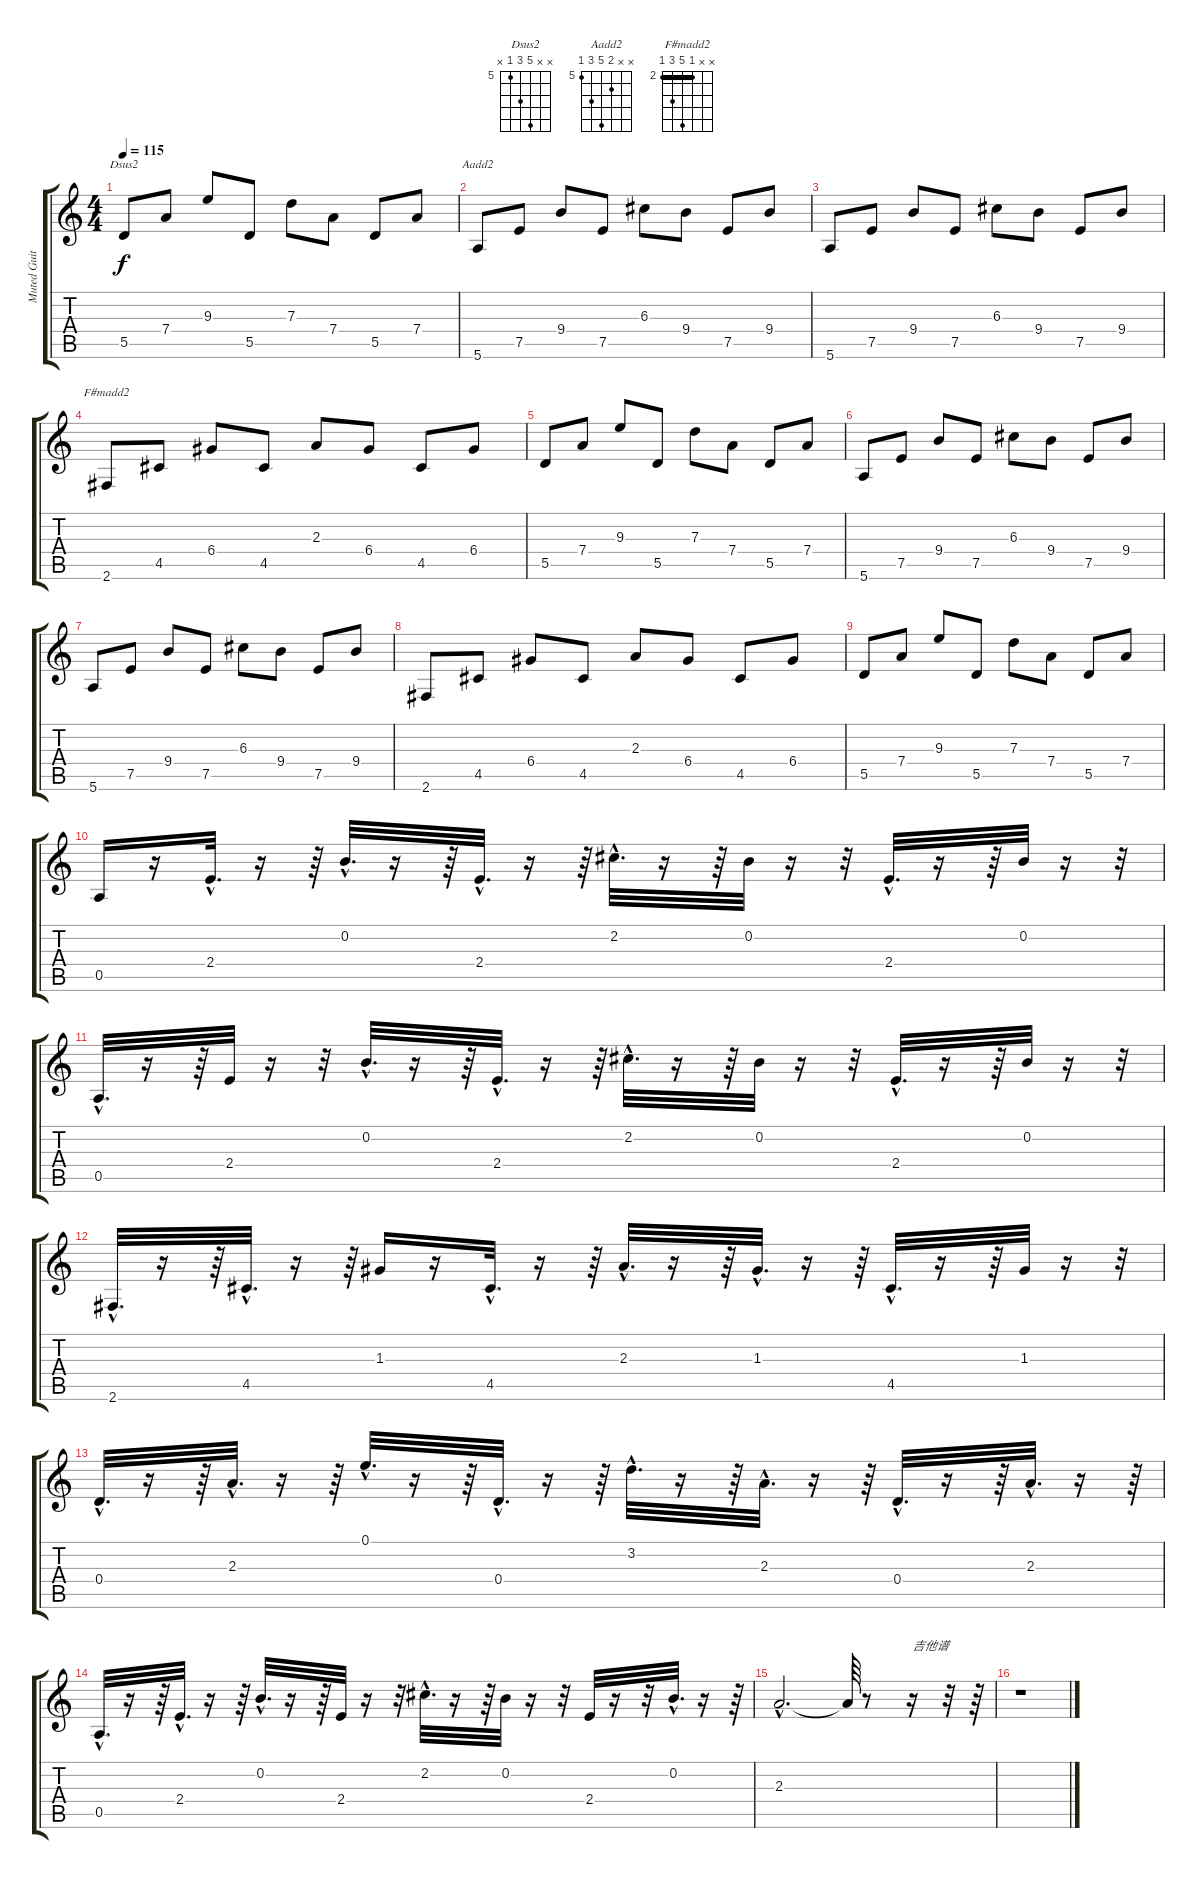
\track ("Muted Guitar        " "Muted Guit") {instrument electricguitarmuted}
\staff {score tabs}
\tuning (E4 B3 G3 D3 A2 E2) {hide}
\chord ("Dsus2" x x 9 7 5 x) {firstfret 5}
\chord ("Aadd2" x x 6 9 7 5) {firstfret 5}
\chord ("F#madd2" x x 2 6 4 2) {firstfret 2 barre 2}
\ts (4 4)
\tempo 115
\clef g2
\ks c
5.5.8{ch "Dsus2" dy f} 7.4.8 9.3.8 5.5.8 7.3.8 7.4.8 5.5.8 7.4.8 |
5.6.8{ch "Aadd2"} 7.5.8 9.4.8 7.5.8 6.3.8 9.4.8 7.5.8 9.4.8 |
5.6.8 7.5.8 9.4.8 7.5.8 6.3.8 9.4.8 7.5.8 9.4.8 |
2.6.8{ch "F#madd2"} 4.5.8 6.4.8 4.5.8 2.3.8 6.4.8 4.5.8 6.4.8 |
5.5.8 7.4.8 9.3.8 5.5.8 7.3.8 7.4.8 5.5.8 7.4.8 |
5.6.8 7.5.8 9.4.8 7.5.8 6.3.8 9.4.8 7.5.8 9.4.8 |
5.6.8 7.5.8 9.4.8 7.5.8 6.3.8 9.4.8 7.5.8 9.4.8 |
2.6.8 4.5.8 6.4.8 4.5.8 2.3.8 6.4.8 4.5.8 6.4.8 |
5.5.8 7.4.8 9.3.8 5.5.8 7.3.8 7.4.8 5.5.8 7.4.8 |
0.5.16 r.16 2.4{hac}.32{d} r.16 r.64 0.2{hac}.32{d} r.16 r.64 2.4{hac}.32{d} r.16 r.64 2.2{hac}.32{d} r.16 r.64 0.2.32 r.16 r.32 2.4{hac}.32{d} r.16 r.64 0.2.32 r.16 r.32 |
0.5{hac}.32{d} r.16 r.64 2.4.32 r.16 r.32 0.2{hac}.32{d} r.16 r.64 2.4{hac}.32{d} r.16 r.64 2.2{hac}.32{d} r.16 r.64 0.2.32 r.16 r.32 2.4{hac}.32{d} r.16 r.64 0.2.32 r.16 r.32 |
2.6{hac}.32{d} r.16 r.64 4.5{hac}.32{d} r.16 r.64 1.3.16 r.16 4.5{hac}.32{d} r.16 r.64 2.3{hac}.32{d} r.16 r.64 1.3{hac}.32{d} r.16 r.64 4.5{hac}.32{d} r.16 r.64 1.3.32 r.16 r.32 |
0.4{hac}.32{d} r.16 r.64 2.3{hac}.32{d} r.16 r.64 0.1{hac}.32{d} r.16 r.64 0.4{hac}.32{d} r.16 r.64 3.2{hac}.32{d} r.16 r.64 2.3{hac}.32{d} r.16 r.64 0.4{hac}.32{d} r.16 r.64 2.3{hac}.32{d} r.16 r.64 |
0.5{hac}.32{d} r.16 r.64 2.4{hac}.32{d} r.16 r.64 0.2{hac}.32{d} r.16 r.64 2.4.32 r.16 r.32 2.2{hac}.32{d} r.16 r.64 0.2.32 r.16 r.32 2.4.32 r.16 r.32 0.2{hac}.32{d} r.16 r.64 |
2.3{hac}.2{d} 2.3{t}.64 r.8 r.16{txt "吉他谱"} r.32 r.64 |
r.1
